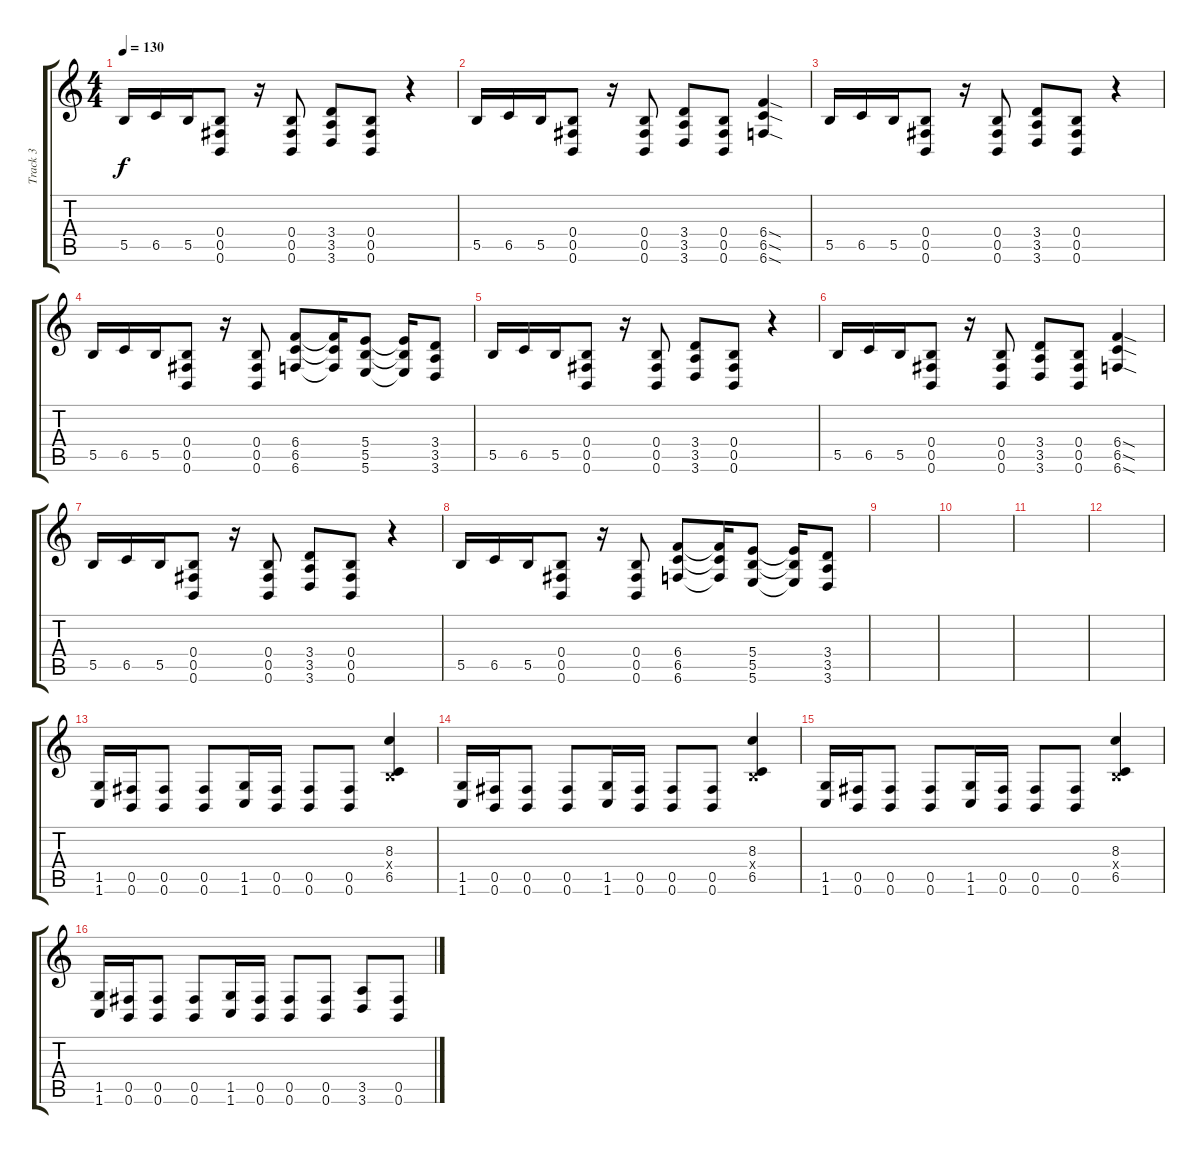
\track ("Track 3" "Track 3") {instrument distortionguitar}
\staff {score tabs}
\tuning (Db4 Ab3 E3 B2 Gb2 B1) {hide}
\ts (4 4)
\tempo 130
\clef g2
\ks c
5.5.16{dy f} 6.5.16 5.5.16 (0.4 0.5 0.6).8 r.16 (0.4 0.5 0.6).8 (3.4 3.5 3.6).8 (0.4 0.5 0.6).8 r.4 |
5.5.16 6.5.16 5.5.16 (0.4 0.5 0.6).8 r.16 (0.4 0.5 0.6).8 (3.4 3.5 3.6).8 (0.4 0.5 0.6).8 (6.4{sod} 6.5{sod} 6.6{sod}).4 |
5.5.16 6.5.16 5.5.16 (0.4 0.5 0.6).8 r.16 (0.4 0.5 0.6).8 (3.4 3.5 3.6).8 (0.4 0.5 0.6).8 r.4 |
5.5.16 6.5.16 5.5.16 (0.4 0.5 0.6).8 r.16 (0.4 0.5 0.6).8 (6.4 6.5 6.6).8 (6.4{t} 6.5{t} 6.6{t}).16 (5.4 5.5 5.6).8 (5.4{t} 5.5{t} 5.6{t}).16 (3.4 3.5 3.6).8 |
5.5.16 6.5.16 5.5.16 (0.4 0.5 0.6).8 r.16 (0.4 0.5 0.6).8 (3.4 3.5 3.6).8 (0.4 0.5 0.6).8 r.4 |
5.5.16 6.5.16 5.5.16 (0.4 0.5 0.6).8 r.16 (0.4 0.5 0.6).8 (3.4 3.5 3.6).8 (0.4 0.5 0.6).8 (6.4{sod} 6.5{sod} 6.6{sod}).4 |
5.5.16 6.5.16 5.5.16 (0.4 0.5 0.6).8 r.16 (0.4 0.5 0.6).8 (3.4 3.5 3.6).8 (0.4 0.5 0.6).8 r.4 |
5.5.16 6.5.16 5.5.16 (0.4 0.5 0.6).8 r.16 (0.4 0.5 0.6).8 (6.4 6.5 6.6).8 (6.4{t} 6.5{t} 6.6{t}).16 (5.4 5.5 5.6).8 (5.4{t} 5.5{t} 5.6{t}).16 (3.4 3.5 3.6).8 |
|
|
|
|
(1.5 1.6).16 (0.5 0.6).16 (0.5 0.6).8 (0.5 0.6).8 (1.5 1.6).16 (0.5 0.6).16 (0.5 0.6).8 (0.5 0.6).8 (8.3 0.4{x} 6.5).4 |
(1.5 1.6).16 (0.5 0.6).16 (0.5 0.6).8 (0.5 0.6).8 (1.5 1.6).16 (0.5 0.6).16 (0.5 0.6).8 (0.5 0.6).8 (8.3 0.4{x} 6.5).4 |
(1.5 1.6).16 (0.5 0.6).16 (0.5 0.6).8 (0.5 0.6).8 (1.5 1.6).16 (0.5 0.6).16 (0.5 0.6).8 (0.5 0.6).8 (8.3 0.4{x} 6.5).4 |
(1.5 1.6).16 (0.5 0.6).16 (0.5 0.6).8 (0.5 0.6).8 (1.5 1.6).16 (0.5 0.6).16 (0.5 0.6).8 (0.5 0.6).8 (3.5 3.6).8 (0.5 0.6).8
